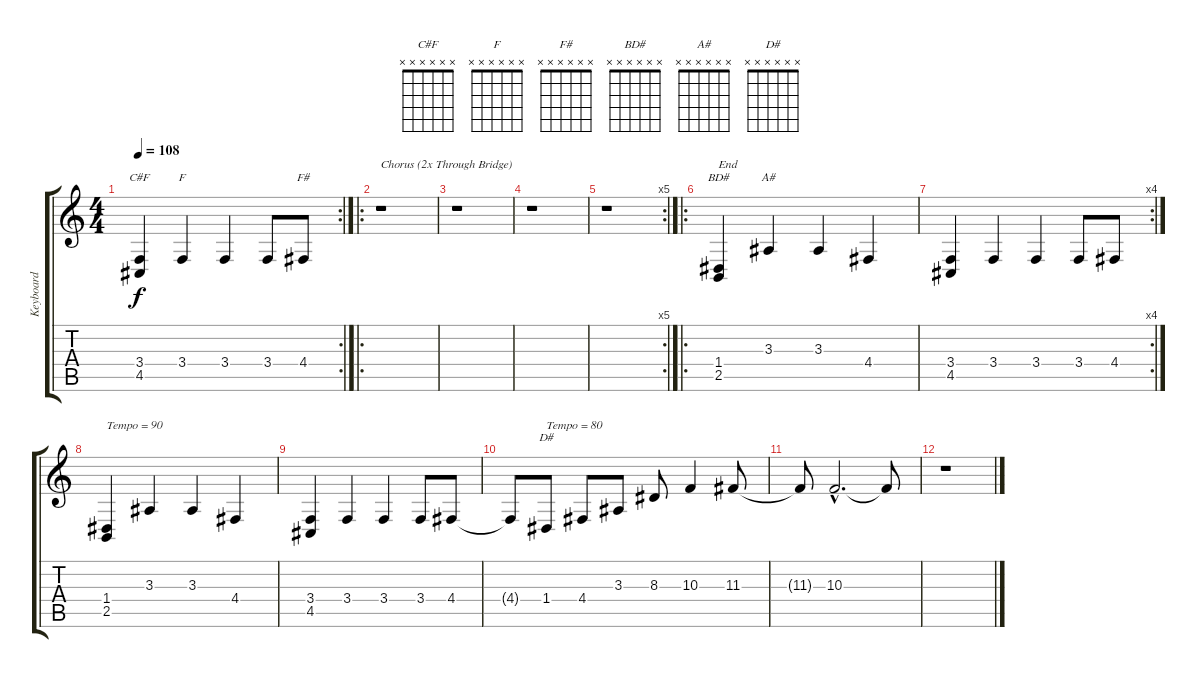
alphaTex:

\track ("Keyboard" "Keyboard") {instrument acousticgrandpiano}
\staff {score tabs}
\tuning (E4 B3 G3 D3 A2 E2) {hide}
\chord ("C#F" x x x x x x) {firstfret 0}
\chord ("F" x x x x x x) {firstfret 0}
\chord ("F#" x x x x x x) {firstfret 0}
\chord ("BD#" x x x x x x) {firstfret 0}
\chord ("A#" x x x x x x) {firstfret 0}
\chord ("D#" x x x x x x) {firstfret 0}
\rc 2
\ts (4 4)
\tempo 108
\clef g2
\ks c
(3.4 4.5).4{ch "C#F" dy f} 3.4.4{ch "F"} 3.4.4 3.4.8 4.4.8{ch "F#"} |
\ro
r.1{txt "Chorus (2x Through Bridge)"} |
r.1 |
r.1 |
\rc 5
r.1 |
\ro
(1.4 2.5).4{ch "BD#" txt "End"} 3.3.4{ch "A#"} 3.3.4 4.4.4 |
\rc 4
(3.4 4.5).4 3.4.4 3.4.4 3.4.8 4.4.8 |
(1.4 2.5).4{txt "Tempo = 90"} 3.3.4 3.3.4 4.4.4 |
(3.4 4.5).4 3.4.4 3.4.4 3.4.8 4.4.8 |
4.4{t}.8 1.4.8{ch "D#" txt "Tempo = 80"} 4.4.8 3.3.8 8.3.8 10.3.4 11.3.8 |
11.3{t}.8 10.3{hac}.2{d} 10.3{t}.8 |
r.1
